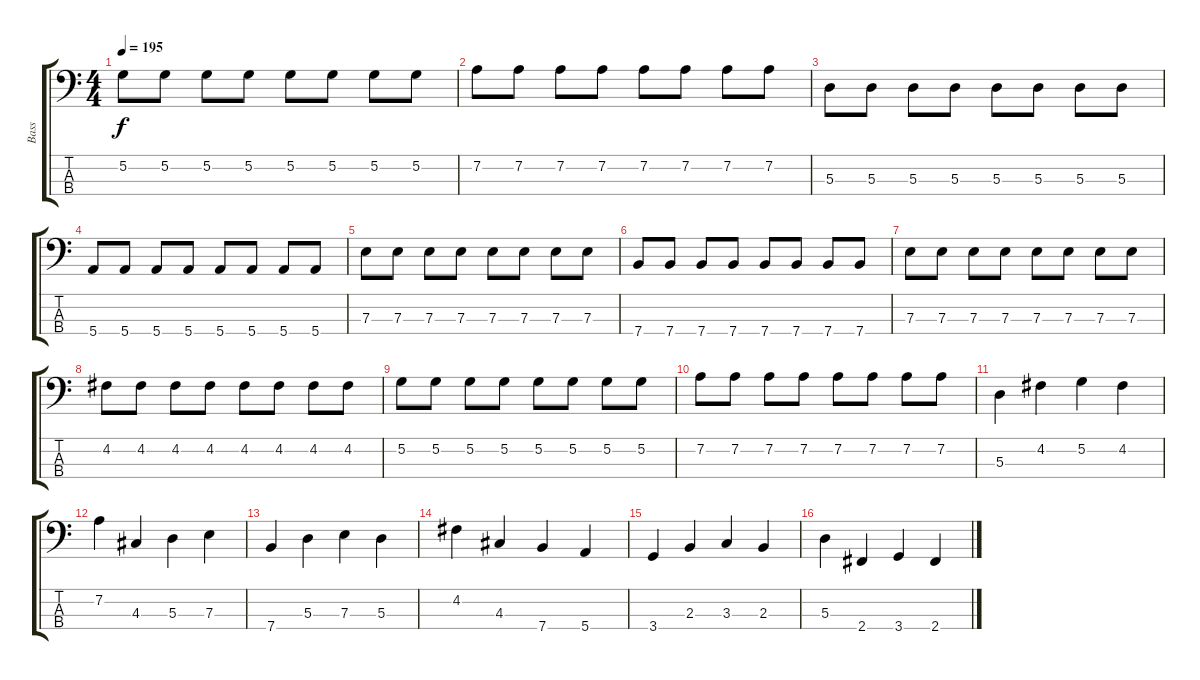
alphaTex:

\track ("Bass" "Bass") {instrument electricbassfinger}
\staff {score tabs}
\tuning (G2 D2 A1 E1) {hide}
\ts (4 4)
\tempo 195
\clef f4
\ks c
5.2.8{dy f} 5.2.8 5.2.8 5.2.8 5.2.8 5.2.8 5.2.8 5.2.8 |
7.2.8 7.2.8 7.2.8 7.2.8 7.2.8 7.2.8 7.2.8 7.2.8 |
5.3.8 5.3.8 5.3.8 5.3.8 5.3.8 5.3.8 5.3.8 5.3.8 |
5.4.8 5.4.8 5.4.8 5.4.8 5.4.8 5.4.8 5.4.8 5.4.8 |
7.3.8 7.3.8 7.3.8 7.3.8 7.3.8 7.3.8 7.3.8 7.3.8 |
7.4.8 7.4.8 7.4.8 7.4.8 7.4.8 7.4.8 7.4.8 7.4.8 |
7.3.8 7.3.8 7.3.8 7.3.8 7.3.8 7.3.8 7.3.8 7.3.8 |
4.2.8 4.2.8 4.2.8 4.2.8 4.2.8 4.2.8 4.2.8 4.2.8 |
5.2.8 5.2.8 5.2.8 5.2.8 5.2.8 5.2.8 5.2.8 5.2.8 |
7.2.8 7.2.8 7.2.8 7.2.8 7.2.8 7.2.8 7.2.8 7.2.8 |
5.3.4 4.2.4 5.2.4 4.2.4 |
7.2.4 4.3.4 5.3.4 7.3.4 |
7.4.4 5.3.4 7.3.4 5.3.4 |
4.2.4 4.3.4 7.4.4 5.4.4 |
3.4.4 2.3.4 3.3.4 2.3.4 |
5.3.4 2.4.4 3.4.4 2.4.4
